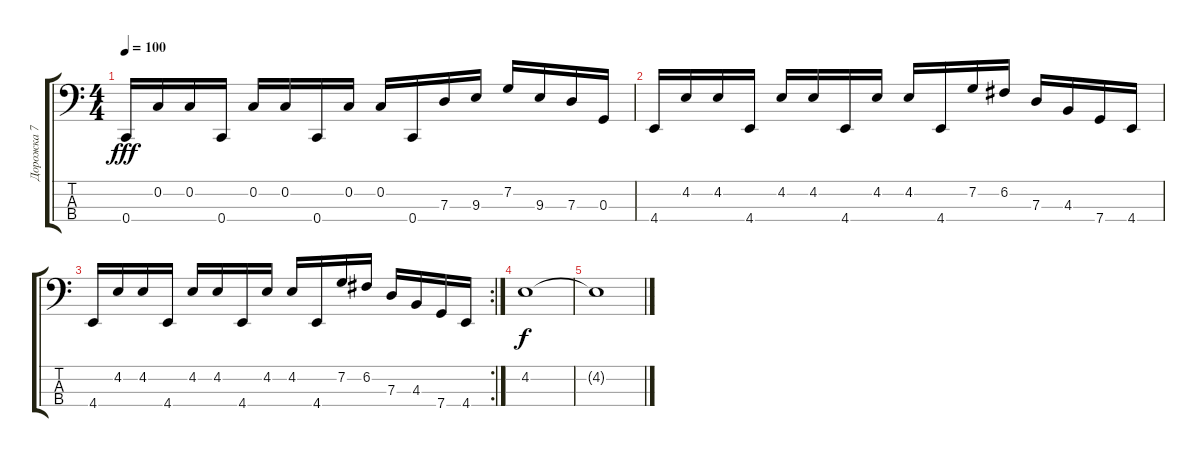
\track ("Дорожка 7" "Дорожка 7") {instrument electricbasspick}
\staff {score tabs}
\tuning (F2 C2 G1 C1) {hide}
\ts (4 4)
\tempo 100
\clef f4
\ks c
0.4.16{dy fff} 0.2.16 0.2.16 0.4.16 0.2.16 0.2.16 0.4.16 0.2.16 0.2.16 0.4.16 7.3.16 9.3.16 7.2.16 9.3.16 7.3.16 0.3.16 |
4.4.16 4.2.16 4.2.16 4.4.16 4.2.16 4.2.16 4.4.16 4.2.16 4.2.16 4.4.16 7.2.16 6.2.16 7.3.16 4.3.16 7.4.16 4.4.16 |
\rc 2
4.4.16 4.2.16 4.2.16 4.4.16 4.2.16 4.2.16 4.4.16 4.2.16 4.2.16 4.4.16 7.2.16 6.2.16 7.3.16 4.3.16 7.4.16 4.4.16 |
4.2.1{dy f} |
4.2{t}.1
